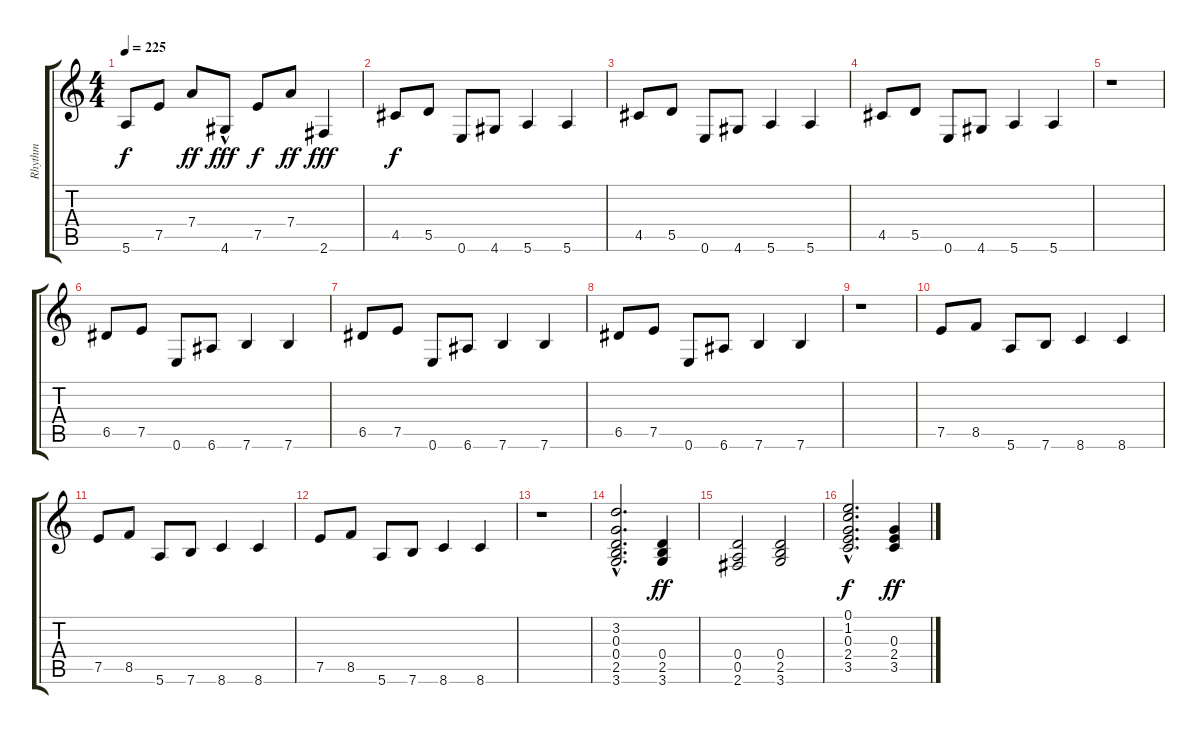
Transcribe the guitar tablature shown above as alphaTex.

\track ("Rhythm" "Rhythm") {instrument overdrivenguitar}
\staff {score tabs}
\tuning (E4 B3 G3 D3 A2 E2) {hide}
\ts (4 4)
\tempo 225
\clef g2
\ks c
5.6.8{dy f} 7.5.8 7.4.8{dy ff} 4.6{hac}.8{dy fff} 7.5.8{dy f} 7.4.8{dy ff} 2.6.4{dy fff} |
4.5.8{dy f} 5.5.8 0.6.8 4.6.8 5.6.4 5.6.4 |
4.5.8 5.5.8 0.6.8 4.6.8 5.6.4 5.6.4 |
4.5.8 5.5.8 0.6.8 4.6.8 5.6.4 5.6.4 |
r.1 |
6.5.8 7.5.8 0.6.8 6.6.8 7.6.4 7.6.4 |
6.5.8 7.5.8 0.6.8 6.6.8 7.6.4 7.6.4 |
6.5.8 7.5.8 0.6.8 6.6.8 7.6.4 7.6.4 |
r.1 |
7.5.8 8.5.8 5.6.8 7.6.8 8.6.4 8.6.4 |
7.5.8 8.5.8 5.6.8 7.6.8 8.6.4 8.6.4 |
7.5.8 8.5.8 5.6.8 7.6.8 8.6.4 8.6.4 |
r.1 |
(3.2 0.3 0.4 2.5 3.6{hac}).2{d} (0.4 2.5 3.6).4{dy ff} |
(0.4 0.5 2.6).2 (0.4 2.5 3.6).2 |
(0.1 1.2{hac} 0.3 2.4{hac} 3.5{hac}).2{d dy f} (0.3 2.4 3.5).4{dy ff}
